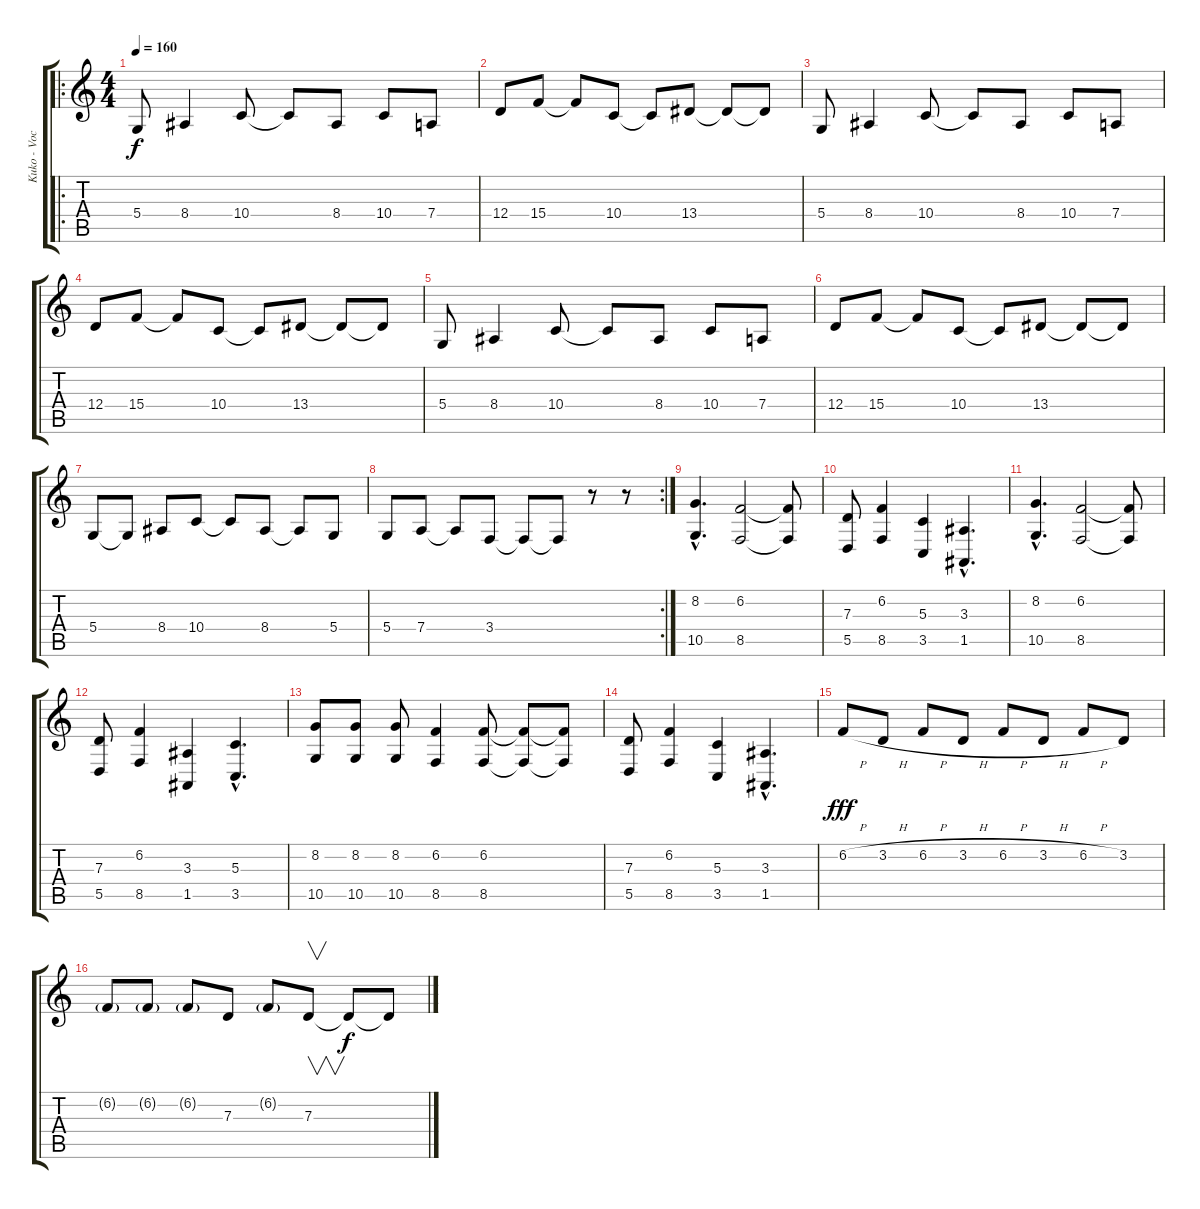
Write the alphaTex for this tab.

\track ("Kuko - Vocals" "Kuko - Voc") {instrument lead2sawtooth}
\staff {score tabs}
\tuning (E4 B3 G3 D3 A2 E2) {hide}
\ro
\ts (4 4)
\tempo 160
\clef g2
\ks c
5.4.8{dy f} 8.4.4 10.4.8 10.4{t}.8 8.4.8 10.4.8 7.4.8 |
12.4.8 15.4.8 15.4{t}.8 10.4.8 10.4{t}.8 13.4.8 13.4{t}.8 13.4{t}.8 |
5.4.8 8.4.4 10.4.8 10.4{t}.8 8.4.8 10.4.8 7.4.8 |
12.4.8 15.4.8 15.4{t}.8 10.4.8 10.4{t}.8 13.4.8 13.4{t}.8 13.4{t}.8 |
5.4.8 8.4.4 10.4.8 10.4{t}.8 8.4.8 10.4.8 7.4.8 |
12.4.8 15.4.8 15.4{t}.8 10.4.8 10.4{t}.8 13.4.8 13.4{t}.8 13.4{t}.8 |
5.4.8 5.4{t}.8 8.4.8 10.4.8 10.4{t}.8 8.4.8 8.4{t}.8 5.4.8 |
\rc 2
5.4.8 7.4.8 7.4{t}.8 3.4.8 3.4{t}.8 3.4{t}.8 r.8 r.8 |
(8.2{hac} 10.5{hac}).4{d} (6.2 8.5).2 (6.2{t} 8.5{t}).8 |
(7.3 5.5).8 (6.2 8.5).4 (5.3 3.5).4 (3.3{hac} 1.5{hac}).4{d} |
(8.2{hac} 10.5{hac}).4{d} (6.2 8.5).2 (6.2{t} 8.5{t}).8 |
(7.3 5.5).8 (6.2 8.5).4 (3.3 1.5).4 (5.3{hac} 3.5{hac}).4{d} |
(8.2 10.5).8 (8.2 10.5).8 (8.2 10.5).8 (6.2 8.5).4 (6.2 8.5).8 (6.2{t} 8.5{t}).8 (6.2{t} 8.5{t}).8 |
(7.3 5.5).8 (6.2 8.5).4 (5.3 3.5).4 (3.3{hac} 1.5{hac}).4{d} |
6.2{h}.8{dy fff} 3.2{h}.8 6.2{h}.8 3.2{h}.8 6.2{h}.8 3.2{h}.8 6.2{h}.8 3.2.8 |
6.2{g}.8 6.2{g}.8 6.2{g}.8 7.3.8 6.2{g}.8 7.3.8{v} 7.3{t}.8{dy f} 7.3{t}.8
